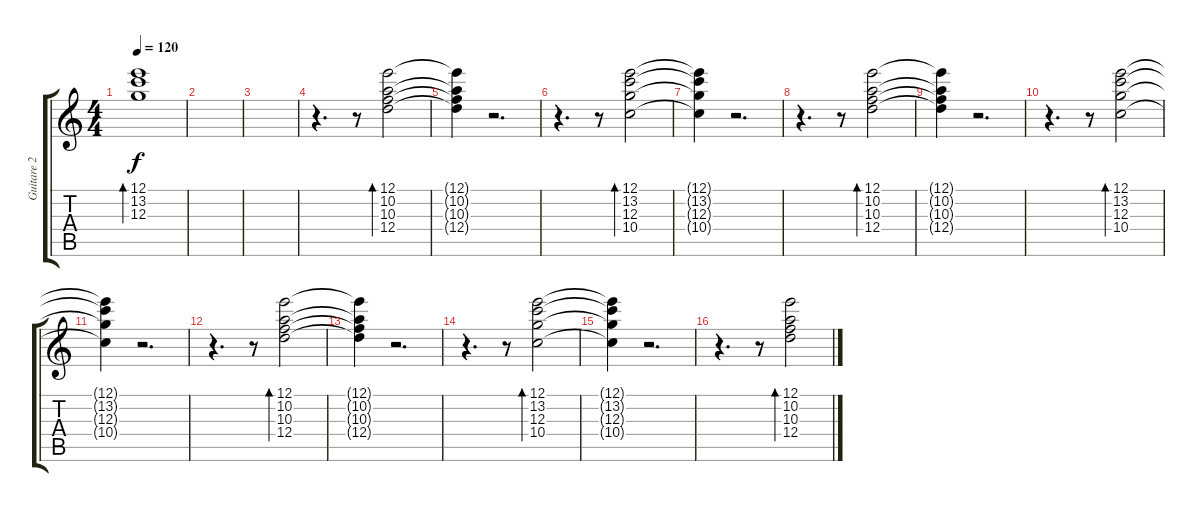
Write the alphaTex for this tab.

\track ("Guitare 2" "Guitare 2") {instrument electricguitarclean}
\staff {score tabs}
\tuning (E4 B3 G3 D3 A2 E2) {hide}
\ts (4 4)
\tempo 120
\clef g2
\ks c
(12.1 13.2 12.3).1{bd 240 dy f instrument electricguitarclean} |
|
|
r.4{d} r.8 (12.1 10.2 10.3 12.4).2{bd 240} |
(12.1{t} 10.2{t} 10.3{t} 12.4{t}).4 r.2{d} |
r.4{d} r.8 (12.1 13.2 12.3 10.4).2{bd 240} |
(12.1{t} 13.2{t} 12.3{t} 10.4{t}).4 r.2{d} |
r.4{d} r.8 (12.1 10.2 10.3 12.4).2{bd 240} |
(12.1{t} 10.2{t} 10.3{t} 12.4{t}).4 r.2{d} |
r.4{d} r.8 (12.1 13.2 12.3 10.4).2{bd 240} |
(12.1{t} 13.2{t} 12.3{t} 10.4{t}).4 r.2{d} |
r.4{d} r.8 (12.1 10.2 10.3 12.4).2{bd 240} |
(12.1{t} 10.2{t} 10.3{t} 12.4{t}).4 r.2{d} |
r.4{d} r.8 (12.1 13.2 12.3 10.4).2{bd 240} |
(12.1{t} 13.2{t} 12.3{t} 10.4{t}).4 r.2{d} |
r.4{d} r.8 (12.1 10.2 10.3 12.4).2{bd 240}
